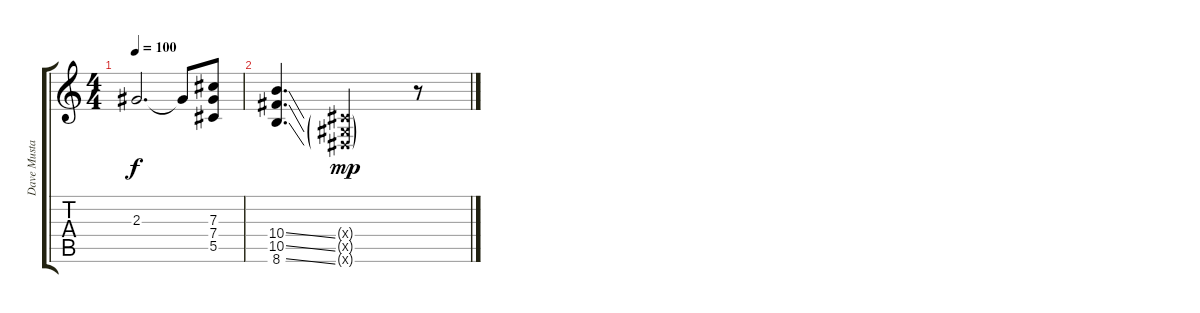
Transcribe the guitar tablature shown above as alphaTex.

\track ("Dave Mustaine" "Dave Musta") {instrument distortionguitar}
\staff {score tabs}
\tuning (Eb4 Bb3 Gb3 Db3 Ab2 Eb2) {hide}
\ts (4 4)
\tempo 100
\clef g2
\ks c
2.3.2{d dy f} 2.3{t}.8 (7.3 7.4 5.5).8 |
(10.4{ss} 10.5{ss} 8.6{ss}).4{d} (0.4{g x} 0.5{g x} 0.6{g x}).2{dy mp} r.8
